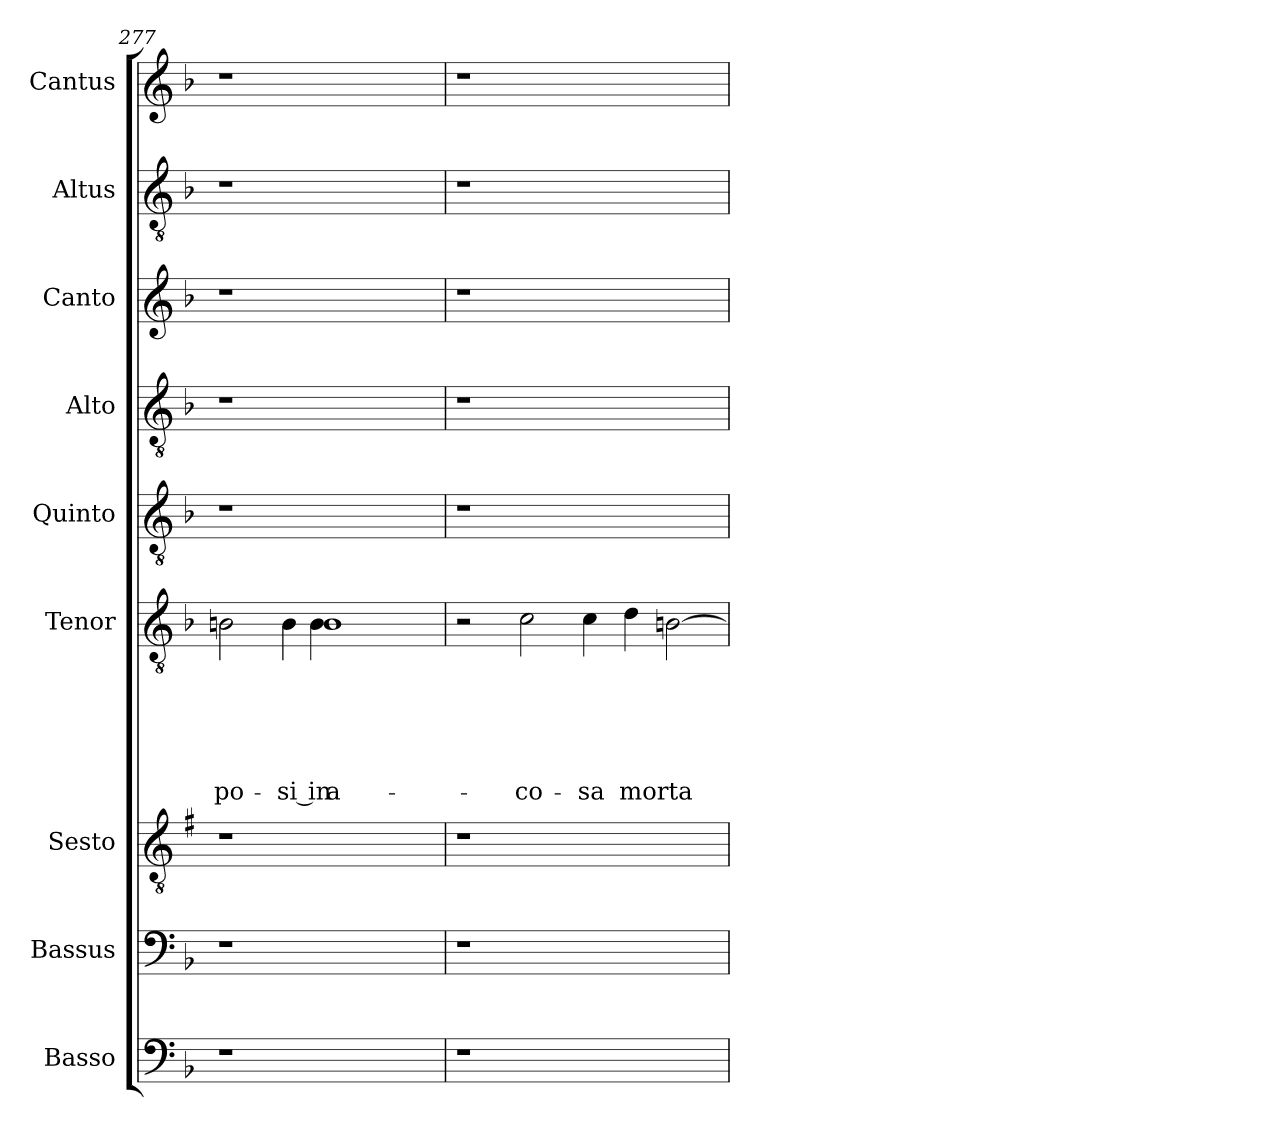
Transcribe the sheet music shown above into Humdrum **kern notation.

**kern	**kern	**kern	**kern	**text	**text	**text	**text	**text	**text	**kern	**kern	**kern	**kern	**kern
*part9	*part8	*part7	*part6	*part6	*part6	*part6	*part6	*part6	*part6	*part5	*part4	*part3	*part2	*part1
*staff9	*staff8	*staff7	*staff6	*staff6	*staff6	*staff6	*staff6	*staff6	*staff6	*staff5	*staff4	*staff3	*staff2	*staff1
*I"Basso	*I"Bassus	*I"Sesto	*I"Tenor	*	*	*	*	*	*	*I"Quinto	*I"Alto	*I"Canto	*I"Altus	*I"Cantus
*	*	*I'Sesto	*I'Tenor	*	*	*	*	*	*	*I'Quinto	*I'Alto	*I'Canto	*I'Altus	*I'Cantus
*clefF4	*clefF4	*clefGv2	*clefGv2	*	*	*	*	*	*	*clefGv2	*clefGv2	*clefG2	*clefGv2	*clefG2
*k[b-]	*k[b-]	*k[f#]	*k[b-]	*	*	*	*	*	*	*k[b-]	*k[b-]	*k[b-]	*k[b-]	*k[b-]
*F:	*F:	*G:	*F:	*	*	*	*	*	*	*F:	*F:	*F:	*F:	*F:
=277	=277	=277	=277	=277	=277	=277	=277	=277	=277	=277	=277	=277	=277	=277
*	*	*	*^	*	*	*	*	*	*	*	*	*	*	*
!	!	!	!	!	!	!	!	!	!	!LO:LY:b	!	!	!	!	!
1r	1r	1r	2.ryy	2B\	.	.	.	.	.	po-	1r	1r	1r	1r	1r
!	!	!	!	!	!	!	!	!	!	!LO:LY:b:rj	!	!	!	!	!
.	.	.	.	4B\	.	.	.	.	.	-si in	.	.	.	.	.
!	!	!	!	!	!	!	!	!	!	!LO:LY:b	!	!	!	!	!
!	!	!	!	!	!	!	!	!	!	!LO:LY:b	!	!	!	!	!
.	.	.	1B	4B\	.	.	.	.	.	a-	.	.	.	.	.
2.ryy	2.ryy	2.ryy	.	2.ryy	.	.	.	.	.	.	2.ryy	2.ryy	2.ryy	2.ryy	2.ryy
*	*	*	*v	*v	*	*	*	*	*	*	*	*	*	*	*
=278	=278	=278	=278	=278	=278	=278	=278	=278	=278	=278	=278	=278	=278	=278
1r	1r	1r	2r	.	.	.	.	.	.	1r	1r	1r	1r	1r
!	!	!	!	!	!	!	!	!	!LO:LY:b	!	!	!	!	!
.	.	.	2c\	.	.	.	.	.	-co-	.	.	.	.	.
!	!	!	!	!	!	!	!	!	!LO:LY:b	!	!	!	!	!
1ryy	1ryy	1ryy	4c\	.	.	.	.	.	-sa	1ryy	1ryy	1ryy	1ryy	1ryy
!	!	!	!	!	!	!	!	!	!LO:LY:b	!	!	!	!	!
.	.	.	4d\	.	.	.	.	.	morta-	.	.	.	.	.
.	.	.	[>2Bn\	.	.	.	.	.	.	.	.	.	.	.
=	=	=	=	=	=	=	=	=	=	=	=	=	=	=
*-	*-	*-	*-	*-	*-	*-	*-	*-	*-	*-	*-	*-	*-	*-
